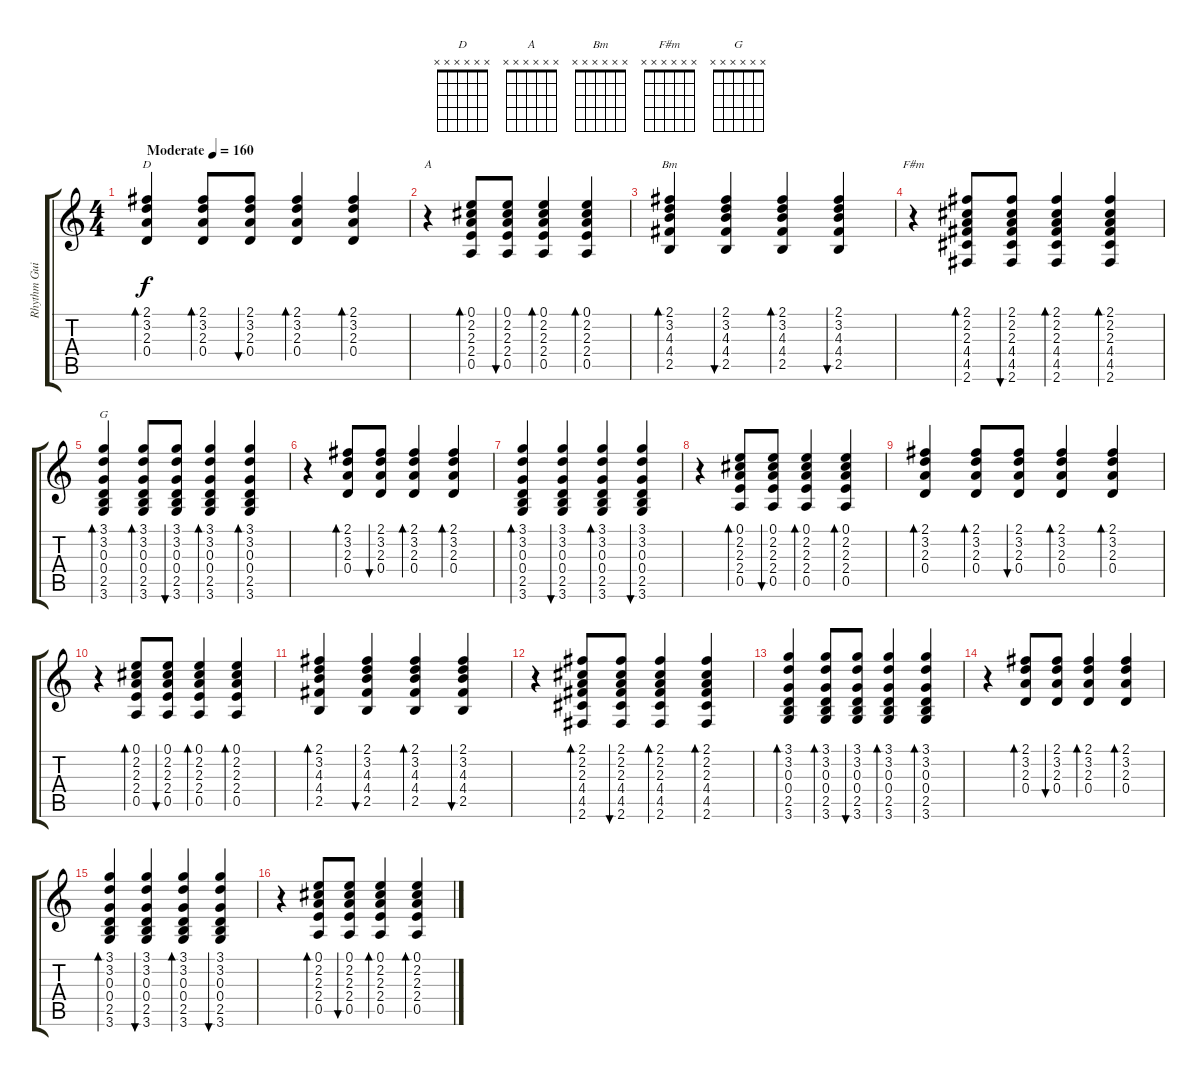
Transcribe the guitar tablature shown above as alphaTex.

\track ("Rhythm Guitar I" "Rhythm Gui") {instrument acousticguitarsteel}
\staff {score tabs}
\tuning (E4 B3 G3 D3 A2 E2) {hide}
\chord ("D" x x x x x x)
\chord ("A" x x x x x x)
\chord ("Bm" x x x x x x)
\chord ("F#m" x x x x x x)
\chord ("G" x x x x x x)
\ts (4 4)
\tempo (160 "Moderate")
\clef g2
\ks c
(2.1 3.2 2.3 0.4).4{bd 60 ch "D" dy f instrument acousticguitarsteel} (2.1 3.2 2.3 0.4).8{bd 60} (2.1 3.2 2.3 0.4).8{bu 60} (2.1 3.2 2.3 0.4).4{bd 60} (2.1 3.2 2.3 0.4).4{bd 60} |
r.4{ch "A"} (0.1 2.2 2.3 2.4 0.5).8{bd 60} (0.1 2.2 2.3 2.4 0.5).8{bu 60} (0.1 2.2 2.3 2.4 0.5).4{bd 60} (0.1 2.2 2.3 2.4 0.5).4{bd 60} |
(2.1 3.2 4.3 4.4 2.5).4{bd 60 ch "Bm"} (2.1 3.2 4.3 4.4 2.5).4{bu 60} (2.1 3.2 4.3 4.4 2.5).4{bd 60} (2.1 3.2 4.3 4.4 2.5).4{bu 60} |
r.4{ch "F#m"} (2.1 2.2 2.3 4.4 4.5 2.6).8{bd 60} (2.1 2.2 2.3 4.4 4.5 2.6).8{bu 60} (2.1 2.2 2.3 4.4 4.5 2.6).4{bd 60} (2.1 2.2 2.3 4.4 4.5 2.6).4{bd 60} |
(3.1 3.2 0.3 0.4 2.5 3.6).4{bd 60 ch "G"} (3.1 3.2 0.3 0.4 2.5 3.6).8{bd 60} (3.1 3.2 0.3 0.4 2.5 3.6).8{bu 60} (3.1 3.2 0.3 0.4 2.5 3.6).4{bd 60} (3.1 3.2 0.3 0.4 2.5 3.6).4{bd 60} |
r.4 (2.1 3.2 2.3 0.4).8{bd 60} (2.1 3.2 2.3 0.4).8{bu 60} (2.1 3.2 2.3 0.4).4{bd 60} (2.1 3.2 2.3 0.4).4{bd 60} |
(3.1 3.2 0.3 0.4 2.5 3.6).4{bd 60} (3.1 3.2 0.3 0.4 2.5 3.6).4{bu 60} (3.1 3.2 0.3 0.4 2.5 3.6).4{bd 60} (3.1 3.2 0.3 0.4 2.5 3.6).4{bu 60} |
r.4 (0.1 2.2 2.3 2.4 0.5).8{bd 60} (0.1 2.2 2.3 2.4 0.5).8{bu 60} (0.1 2.2 2.3 2.4 0.5).4{bd 60} (0.1 2.2 2.3 2.4 0.5).4{bd 60} |
(2.1 3.2 2.3 0.4).4{bd 60} (2.1 3.2 2.3 0.4).8{bd 60} (2.1 3.2 2.3 0.4).8{bu 60} (2.1 3.2 2.3 0.4).4{bd 60} (2.1 3.2 2.3 0.4).4{bd 60} |
r.4 (0.1 2.2 2.3 2.4 0.5).8{bd 60} (0.1 2.2 2.3 2.4 0.5).8{bu 60} (0.1 2.2 2.3 2.4 0.5).4{bd 60} (0.1 2.2 2.3 2.4 0.5).4{bd 60} |
(2.1 3.2 4.3 4.4 2.5).4{bd 60} (2.1 3.2 4.3 4.4 2.5).4{bu 60} (2.1 3.2 4.3 4.4 2.5).4{bd 60} (2.1 3.2 4.3 4.4 2.5).4{bu 60} |
r.4 (2.1 2.2 2.3 4.4 4.5 2.6).8{bd 60} (2.1 2.2 2.3 4.4 4.5 2.6).8{bu 60} (2.1 2.2 2.3 4.4 4.5 2.6).4{bd 60} (2.1 2.2 2.3 4.4 4.5 2.6).4{bd 60} |
(3.1 3.2 0.3 0.4 2.5 3.6).4{bd 60} (3.1 3.2 0.3 0.4 2.5 3.6).8{bd 60} (3.1 3.2 0.3 0.4 2.5 3.6).8{bu 60} (3.1 3.2 0.3 0.4 2.5 3.6).4{bd 60} (3.1 3.2 0.3 0.4 2.5 3.6).4{bd 60} |
r.4 (2.1 3.2 2.3 0.4).8{bd 60} (2.1 3.2 2.3 0.4).8{bu 60} (2.1 3.2 2.3 0.4).4{bd 60} (2.1 3.2 2.3 0.4).4{bd 60} |
(3.1 3.2 0.3 0.4 2.5 3.6).4{bd 60} (3.1 3.2 0.3 0.4 2.5 3.6).4{bu 60} (3.1 3.2 0.3 0.4 2.5 3.6).4{bd 60} (3.1 3.2 0.3 0.4 2.5 3.6).4{bu 60} |
r.4 (0.1 2.2 2.3 2.4 0.5).8{bd 60} (0.1 2.2 2.3 2.4 0.5).8{bu 60} (0.1 2.2 2.3 2.4 0.5).4{bd 60} (0.1 2.2 2.3 2.4 0.5).4{bd 60}
